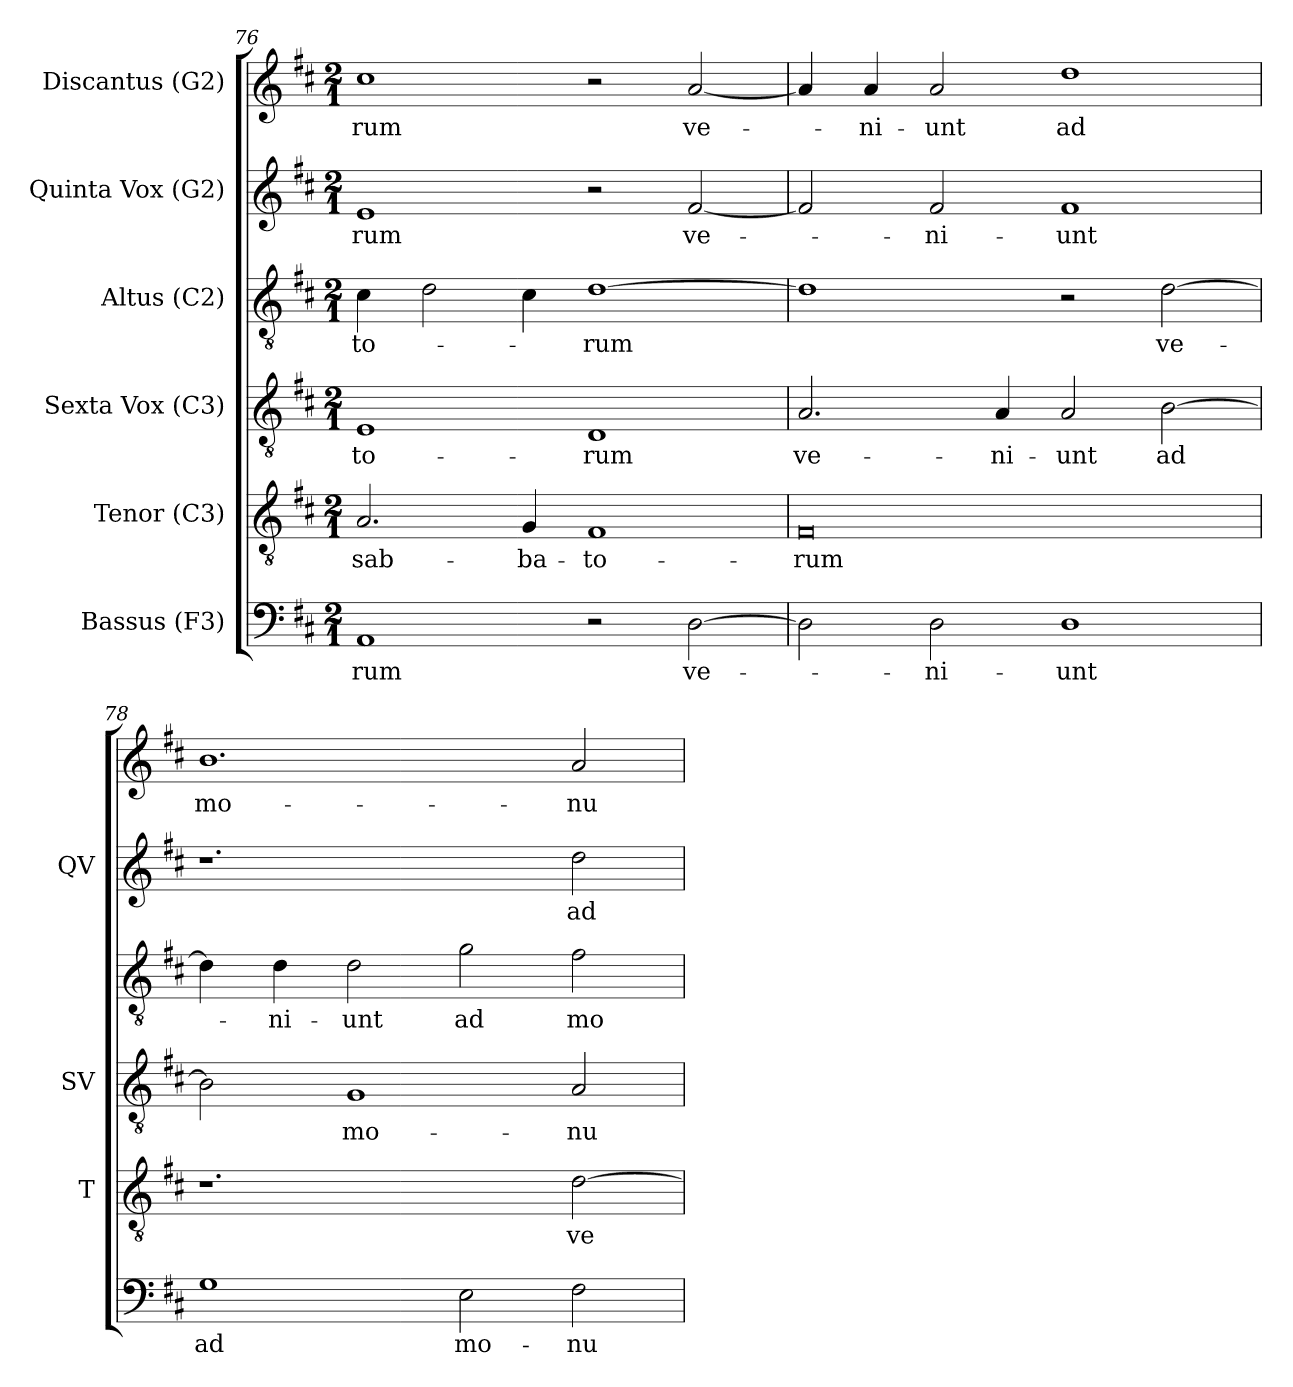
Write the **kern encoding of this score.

**kern	**text	**kern	**text	**kern	**text	**kern	**text	**kern	**text	**kern	**text
*part6	*part6	*part5	*part5	*part4	*part4	*part3	*part3	*part2	*part2	*part1	*part1
*staff6	*staff6	*staff5	*staff5	*staff4	*staff4	*staff3	*staff3	*staff2	*staff2	*staff1	*staff1
*I"Bassus (F3)	*	*I"Tenor (C3)	*	*I"Sexta Vox (C3)	*	*I"Altus (C2)	*	*I"Quinta Vox (G2)	*	*I"Discantus (G2)	*
*	*	*I'T	*	*I'SV	*	*	*	*I'QV	*	*	*
*clefF4	*	*clefGv2	*	*clefGv2	*	*clefGv2	*	*clefG2	*	*clefG2	*
*	*	*	*	*	*	*ITrd7c12	*	*	*	*	*
*k[f#c#]	*	*k[f#c#]	*	*k[f#c#]	*	*k[f#c#]	*	*k[f#c#]	*	*k[f#c#]	*
*D:	*	*D:	*	*D:	*	*D:	*	*D:	*	*D:	*
*M2/1	*	*M2/1	*	*M2/1	*	*M2/1	*	*M2/1	*	*M2/1	*
=76	=76	=76	=76	=76	=76	=76	=76	=76	=76	=76	=76
!	!LO:LY:b:color=#000000	!	!	!	!	!	!	!	!	!	!
!	!	!	!LO:LY:b:color=#000000	!	!	!	!	!	!	!	!
!	!	!	!	!	!LO:LY:b:color=#000000	!	!	!	!	!	!
!	!	!	!	!	!	!	!LO:LY:b:color=#000000	!	!	!	!
!	!	!	!	!	!	!	!	!	!LO:LY:b:color=#000000	!	!
!	!	!	!	!	!	!	!	!	!	!	!LO:LY:b:color=#000000
1AAi	-rum	2.Ai/	sab-	1Ei	-to-	4C#i\	-to-	1ei	-rum	1cc#i	-rum
.	.	.	.	.	.	2Di\	.	.	.	.	.
!	!	!	!LO:LY:b:color=#000000	!	!	!	!	!	!	!	!
.	.	4Gi/	-ba-	.	.	4C#i\	.	.	.	.	.
!	!	!	!LO:LY:b:color=#000000	!	!	!	!	!	!	!	!
!	!	!	!	!	!LO:LY:b:color=#000000	!	!	!	!	!	!
!	!	!	!	!	!	!	!LO:LY:b:color=#000000	!	!	!	!
2r	.	1F#i	-to-	1Di	-rum	[1Di	-rum	2r	.	2r	.
!	!LO:LY:b:color=#000000	!	!	!	!	!	!	!	!	!	!
!	!	!	!	!	!	!	!	!	!LO:LY:b:color=#000000	!	!
!	!	!	!	!	!	!	!	!	!	!	!LO:LY:b:color=#000000
[2Di\	ve-	.	.	.	.	.	.	[2f#i/	ve-	[2ai/	ve-
=77	=77	=77	=77	=77	=77	=77	=77	=77	=77	=77	=77
!	!	!	!LO:LY:b:color=#000000	!	!	!	!	!	!	!	!
!	!	!	!	!	!LO:LY:b:color=#000000	!	!	!	!	!	!
2Di\]	.	0F#i	-rum	2.Ai/	ve-	1Di]	.	2f#i/]	.	4ai/]	.
!	!	!	!	!	!	!	!	!	!	!	!LO:LY:b:color=#000000
.	.	.	.	.	.	.	.	.	.	4ai/	-ni-
!	!LO:LY:b:color=#000000	!	!	!	!	!	!	!	!	!	!
!	!	!	!	!	!	!	!	!	!LO:LY:b:color=#000000	!	!
!	!	!	!	!	!	!	!	!	!	!	!LO:LY:b:color=#000000
2Di\	-ni-	.	.	.	.	.	.	2f#i/	-ni-	2ai/	-unt
!	!	!	!	!	!LO:LY:b:color=#000000	!	!	!	!	!	!
.	.	.	.	4Ai/	-ni-	.	.	.	.	.	.
!	!LO:LY:b:color=#000000	!	!	!	!	!	!	!	!	!	!
!	!	!	!	!	!LO:LY:b:color=#000000	!	!	!	!	!	!
!	!	!	!	!	!	!	!	!	!LO:LY:b:color=#000000	!	!
!	!	!	!	!	!	!	!	!	!	!	!LO:LY:b:color=#000000
1Di	-unt	.	.	2Ai/	-unt	2r	.	1f#i	-unt	1ddi	ad
!	!	!	!	!	!LO:LY:b:color=#000000	!	!	!	!	!	!
!	!	!	!	!	!	!	!LO:LY:b:color=#000000	!	!	!	!
.	.	.	.	[2Bi\	ad	[2Di\	ve-	.	.	.	.
!!LO:LB:g=z
=78	=78	=78	=78	=78	=78	=78	=78	=78	=78	=78	=78
!	!LO:LY:b:color=#000000	!	!	!	!	!	!	!	!	!	!
!	!	!	!	!	!	!	!	!	!	!	!LO:LY:b:color=#000000
1Gi	ad	1.r	.	2Bi\]	.	4Di\]	.	1.r	.	1.bi	mo-
!	!	!	!	!	!	!	!LO:LY:b:color=#000000	!	!	!	!
.	.	.	.	.	.	4Di\	-ni-	.	.	.	.
!	!	!	!	!	!LO:LY:b:color=#000000	!	!	!	!	!	!
!	!	!	!	!	!	!	!LO:LY:b:color=#000000	!	!	!	!
.	.	.	.	1Gi	mo-	2Di\	-unt	.	.	.	.
!	!LO:LY:b:color=#000000	!	!	!	!	!	!	!	!	!	!
!	!	!	!	!	!	!	!LO:LY:b:color=#000000	!	!	!	!
2Ei\	mo-	.	.	.	.	2Gi\	ad	.	.	.	.
!	!LO:LY:b:color=#000000	!	!	!	!	!	!	!	!	!	!
!	!	!	!LO:LY:b:color=#000000	!	!	!	!	!	!	!	!
!	!	!	!	!	!LO:LY:b:color=#000000	!	!	!	!	!	!
!	!	!	!	!	!	!	!LO:LY:b:color=#000000	!	!	!	!
!	!	!	!	!	!	!	!	!	!LO:LY:b:color=#000000	!	!
!	!	!	!	!	!	!	!	!	!	!	!LO:LY:b:color=#000000
2F#i\	-nu-	[2di\	ve-	2Ai/	-nu-	2F#i\	mo-	2ddi\	ad	2ai/	-nu-
=	=	=	=	=	=	=	=	=	=	=	=
*-	*-	*-	*-	*-	*-	*-	*-	*-	*-	*-	*-
